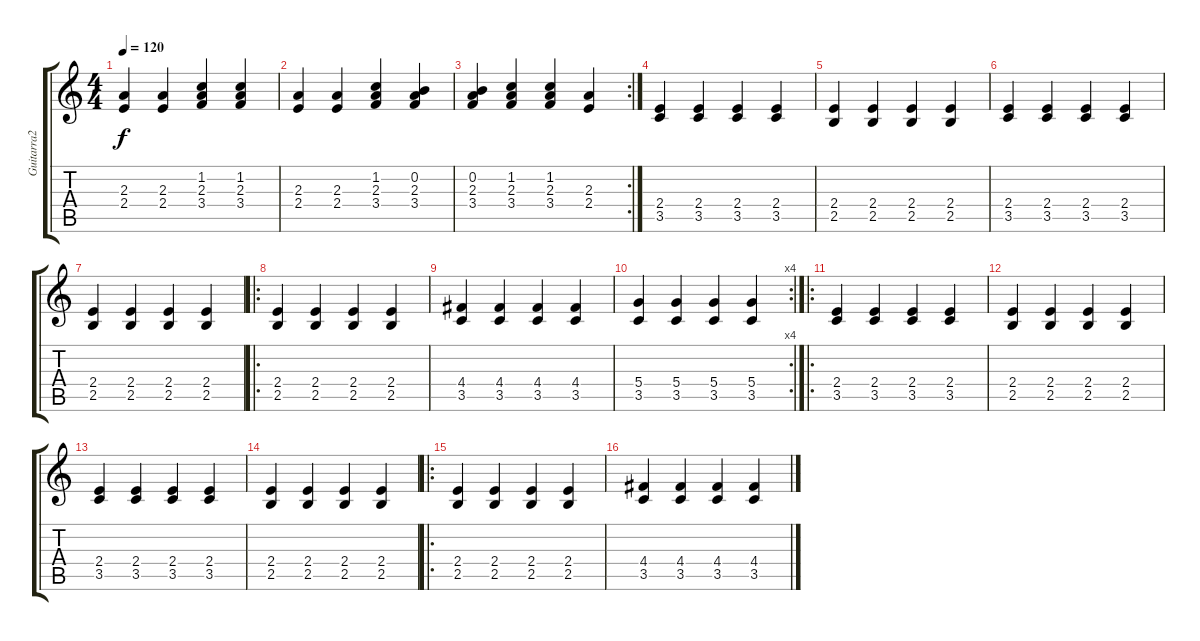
\track ("Guitarra2" "Guitarra2") {instrument distortionguitar}
\staff {score tabs}
\tuning (E4 B3 G3 D3 A2 E2) {hide}
\ts (4 4)
\tempo 120
\clef g2
\ks c
(2.3 2.4).4{dy f} (2.3 2.4).4 (1.2 2.3 3.4).4 (1.2 2.3 3.4).4 |
(2.3 2.4).4 (2.3 2.4).4 (1.2 2.3 3.4).4 (0.2 2.3 3.4).4 |
\rc 2
(0.2 2.3 3.4).4 (1.2 2.3 3.4).4 (1.2 2.3 3.4).4 (2.3 2.4).4 |
(2.4 3.5).4 (2.4 3.5).4 (2.4 3.5).4 (2.4 3.5).4 |
(2.4 2.5).4 (2.4 2.5).4 (2.4 2.5).4 (2.4 2.5).4 |
(2.4 3.5).4 (2.4 3.5).4 (2.4 3.5).4 (2.4 3.5).4 |
(2.4 2.5).4 (2.4 2.5).4 (2.4 2.5).4 (2.4 2.5).4 |
\ro
(2.4 2.5).4 (2.4 2.5).4 (2.4 2.5).4 (2.4 2.5).4 |
(4.4 3.5).4 (4.4 3.5).4 (4.4 3.5).4 (4.4 3.5).4 |
\rc 4
(5.4 3.5).4 (5.4 3.5).4 (5.4 3.5).4 (5.4 3.5).4 |
\ro
(2.4 3.5).4 (2.4 3.5).4 (2.4 3.5).4 (2.4 3.5).4 |
(2.4 2.5).4 (2.4 2.5).4 (2.4 2.5).4 (2.4 2.5).4 |
(2.4 3.5).4 (2.4 3.5).4 (2.4 3.5).4 (2.4 3.5).4 |
(2.4 2.5).4 (2.4 2.5).4 (2.4 2.5).4 (2.4 2.5).4 |
\ro
(2.4 2.5).4 (2.4 2.5).4 (2.4 2.5).4 (2.4 2.5).4 |
(4.4 3.5).4 (4.4 3.5).4 (4.4 3.5).4 (4.4 3.5).4
